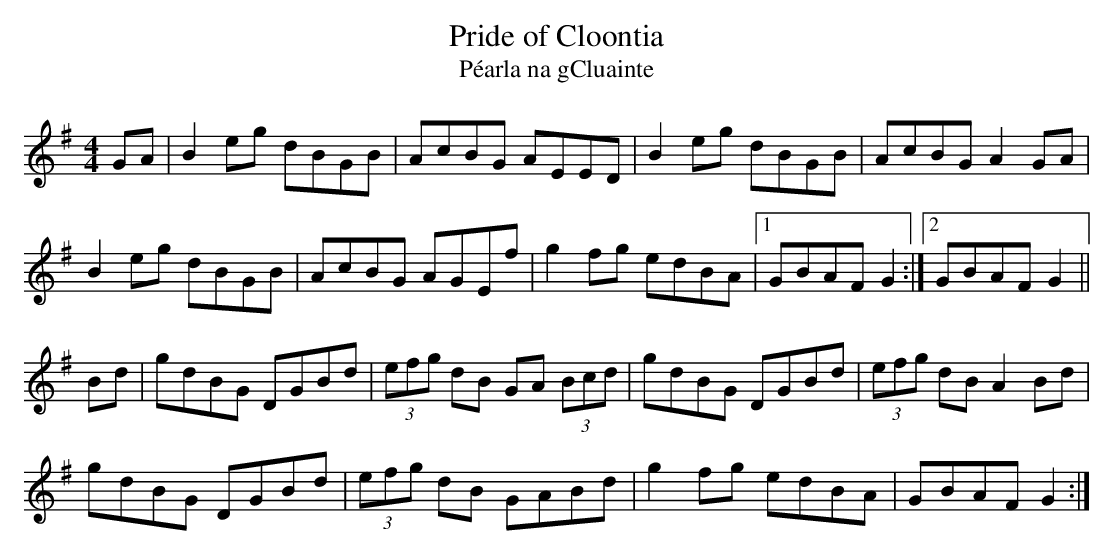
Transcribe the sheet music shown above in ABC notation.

X:1
T: Pride of Cloontia
T: P\'earla na gCluainte
L: 1/8
M: 4/4
K: G
GA|B2 eg dBGB|AcBG AEED|B2 eg dBGB|AcBG A2 GA|
B2 eg dBGB|AcBG AGEf|g2 fg edBA|1 GBAF G2 :|2 GBAF G2||
Bd|gdBG DGBd|(3efg dB GA (3Bcd|gdBG DGBd|(3efg dB A2 Bd|
gdBG DGBd|(3efg dB GABd|g2 fg edBA|GBAF G2 :|
